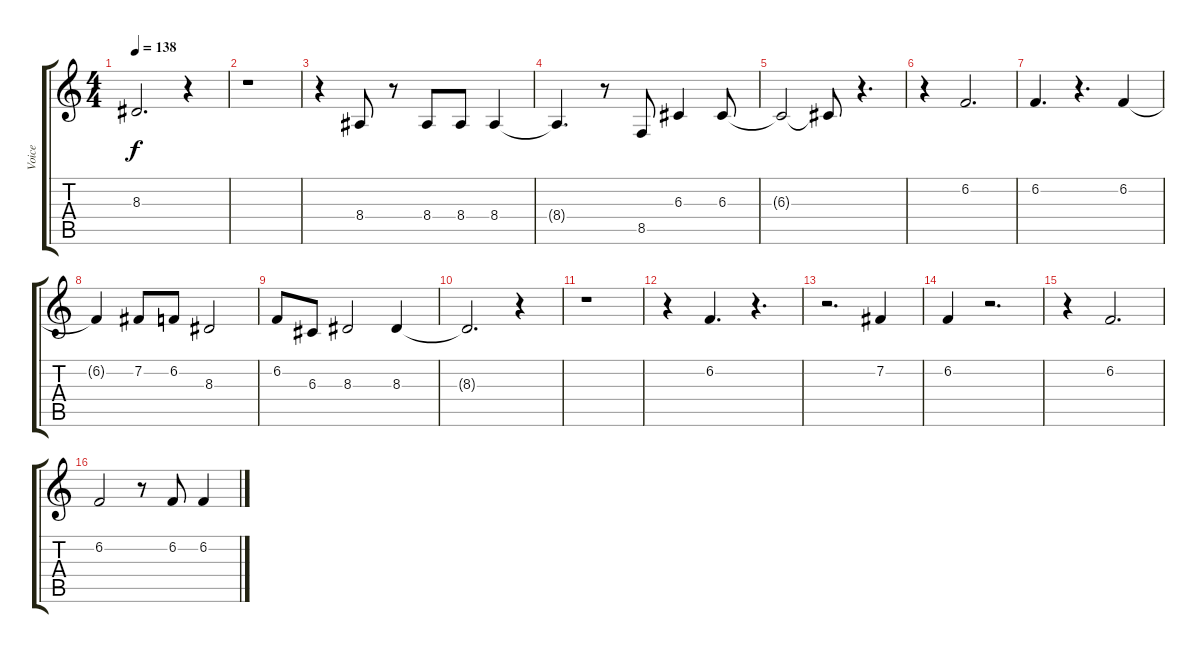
\track ("Voice" "Voice") {instrument oboe}
\staff {score tabs}
\tuning (E4 B3 G3 D3 A2 E2) {hide}
\ts (4 4)
\tempo 138
\clef g2
\ks c
8.3{t}.2{d dy f} r.4 |
r.1 |
r.4 8.4.8 r.8 8.4.8 8.4.8 8.4.4 |
8.4{t}.4{d} r.8 8.5.8 6.3.4 6.3.8 |
6.3{t}.2 6.3{t}.8 r.4{d} |
r.4 6.2.2{d} |
6.2.4{d} r.4{d} 6.2.4 |
6.2{t}.4 7.2.8 6.2.8 8.3.2 |
6.2.8 6.3.8 8.3.2 8.3.4 |
8.3{t}.2{d} r.4 |
r.1 |
r.4 6.2.4{d} r.4{d} |
r.2{d} 7.2.4 |
6.2.4 r.2{d} |
r.4 6.2.2{d} |
6.2.2 r.8 6.2.8 6.2.4
